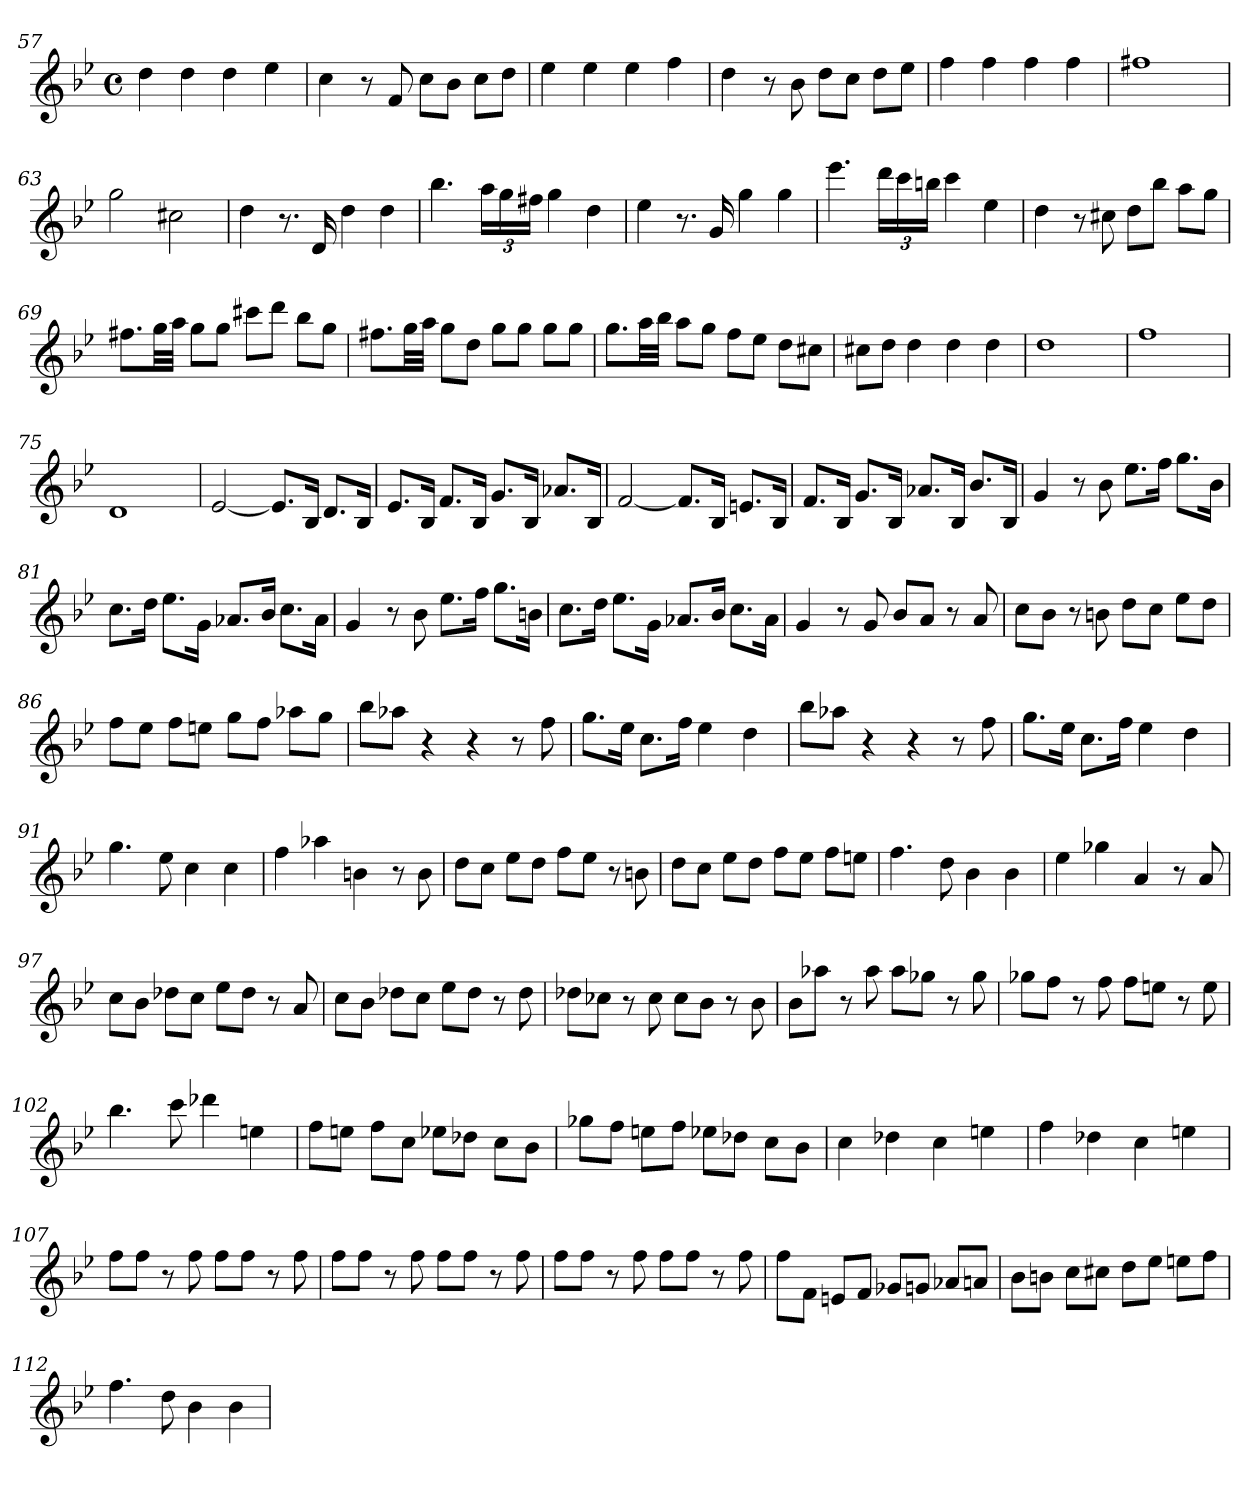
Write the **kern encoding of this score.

**kern
*part1
*staff1
*clefG2
*k[b-e-]
*B-:
*M4/4
*met(c)
=57
4dd
4dd
4dd
4ee-
=58
4cc
8r
8f
8cc\L
8b-\J
8cc\L
8dd\J
=59
4ee-
4ee-
4ee-
4ff
=60
4dd
8r
8b-
8dd\L
8cc\J
8dd\L
8ee-\J
=61
4ff
4ff
4ff
4ff
=62
1ff#X
=63
2gg
2cc#X
=64
4dd
8.r
16d
4dd
4dd
=65
4.bb-
24aa\LL
24gg\
24ff#X\JJ
4gg
4dd
=66
4ee-
8.r
16g
4gg
4gg
=67
4.eee-
24ddd\LL
24ccc\
24bbn\JJ
4ccc
4ee-
=68
4dd
8r
8cc#X
8dd\L
8bb-\J
8aa\L
8gg\J
=69
8.ff#X\L
32gg\LL
32aa\JJJ
8gg\L
8gg\J
8ccc#X\L
8ddd\J
8bb-\L
8gg\J
=70
8.ff#X\L
32gg\LL
32aa\JJJ
8gg\L
8dd\J
8gg\L
8gg\J
8gg\L
8gg\J
=71
8.gg\L
32aa\LL
32bb-\JJJ
8aa\L
8gg\J
8ff\L
8ee-\J
8dd\L
8cc#X\J
=72
8cc#X\L
8dd\J
4dd
4dd
4dd
=73
1dd
=74
1ff
=75
1d
=76
[2e-
8.e-/L]
16B-/Jk
8.d/L
16B-/Jk
=77
8.e-/L
16B-/Jk
8.f/L
16B-/Jk
8.g/L
16B-/Jk
8.a-X/L
16B-/Jk
=78
[2f
8.f/L]
16B-/Jk
8.en/L
16B-/Jk
=79
8.f/L
16B-/Jk
8.g/L
16B-/Jk
8.a-X/L
16B-/Jk
8.b-/L
16B-/Jk
=80
4g
8r
8b-
8.ee-\L
16ff\Jk
8.gg\L
16b-\Jk
=81
8.cc\L
16dd\Jk
8.ee-\L
16g\Jk
8.a-X/L
16b-/Jk
8.cc\L
16a-\Jk
=82
4g
8r
8b-
8.ee-\L
16ff\Jk
8.gg\L
16bn\Jk
=83
8.cc\L
16dd\Jk
8.ee-\L
16g\Jk
8.a-X/L
16b-/Jk
8.cc\L
16a-\Jk
=84
4g
8r
8g
8b-/L
8a/J
8r
8a
=85
8cc\L
8b-\J
8r
8bn
8dd\L
8cc\J
8ee-\L
8dd\J
=86
8ff\L
8ee-\J
8ff\L
8een\J
8gg\L
8ff\J
8aa-X\L
8gg\J
=87
8bb-\L
8aa-X\J
4r
4r
8r
8ff
=88
8.gg\L
16ee-\Jk
8.cc\L
16ff\Jk
4ee-
4dd
=89
8bb-\L
8aa-X\J
4r
4r
8r
8ff
=90
8.gg\L
16ee-\Jk
8.cc\L
16ff\Jk
4ee-
4dd
=91
4.gg
8ee-
4cc
4cc
=92
4ff
4aa-X
4bn
8r
8b
=93
8dd\L
8cc\J
8ee-\L
8dd\J
8ff\L
8ee-\J
8r
8bn
=94
8dd\L
8cc\J
8ee-\L
8dd\J
8ff\L
8ee-\J
8ff\L
8een\J
=95
4.ff
8dd
4b-
4b-
=96
4ee-
4gg-X
4a
8r
8a
=97
8cc\L
8b-\J
8dd-X\L
8cc\J
8ee-\L
8dd-\J
8r
8a
=98
8cc\L
8b-\J
8dd-X\L
8cc\J
8ee-\L
8dd-\J
8r
8dd-
=99
8dd-X\L
8cc-X\J
8r
8cc-
8cc-\L
8b-\J
8r
8b-
=100
8b-\L
8aa-X\J
8r
8aa-
8aa-\L
8gg-X\J
8r
8gg-
=101
8gg-X\L
8ff\J
8r
8ff
8ff\L
8een\J
8r
8ee
=102
4.bb-
8ccc
4ddd-X
4een
=103
8ff\L
8een\J
8ff\L
8cc\J
8ee-X\L
8dd-X\J
8cc\L
8b-\J
=104
8gg-X\L
8ff\J
8een\L
8ff\J
8ee-X\L
8dd-X\J
8cc\L
8b-\J
=105
4cc
4dd-X
4cc
4een
=106
4ff
4dd-X
4cc
4een
=107
8ff\L
8ff\J
8r
8ff
8ff\L
8ff\J
8r
8ff
=108
8ff\L
8ff\J
8r
8ff
8ff\L
8ff\J
8r
8ff
=109
8ff\L
8ff\J
8r
8ff
8ff\L
8ff\J
8r
8ff
=110
8ff\L
8f\J
8en/L
8f/J
8g-X/L
8gn/J
8a-X/L
8an/J
=111
8b-\L
8bn\J
8cc\L
8cc#X\J
8dd\L
8ee-\J
8een\L
8ff\J
=112
4.ff
8dd
4b-
4b-
=
*-
